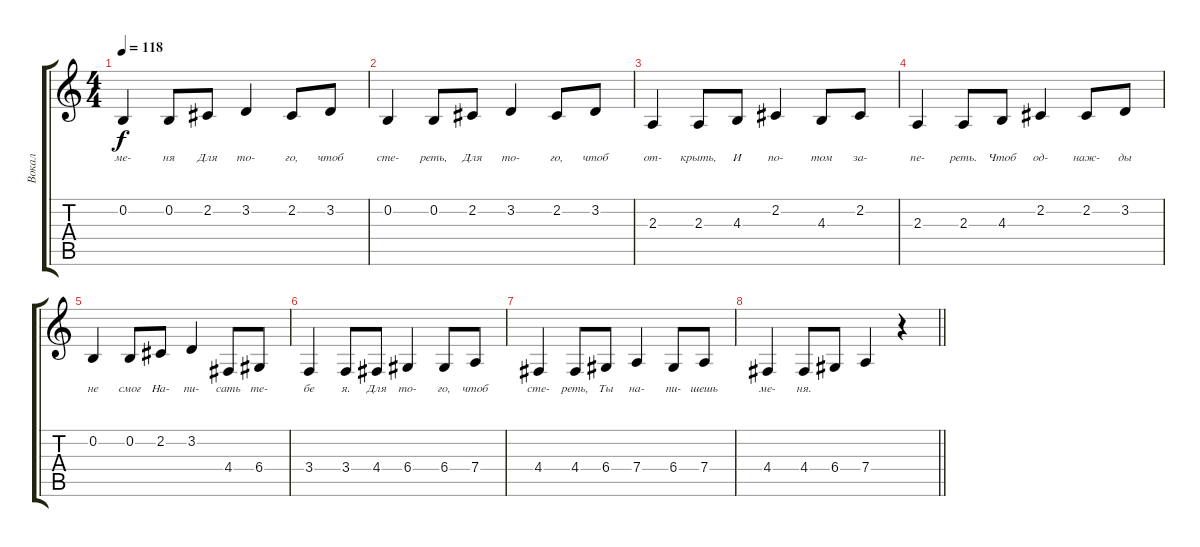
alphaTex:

\track ("Вокал" "Вокал") {instrument clarinet}
\staff {score tabs}
\tuning (E4 B3 G3 D3 A2 E2) {hide}
\ts (4 4)
\tempo 118
\clef g2
\ks c
0.2.4{lyrics (0 "ме-") lyrics (1 "") lyrics (2 "") lyrics (3 "") lyrics (4 "") dy f} 0.2.8{lyrics (0 "ня") lyrics (1 "") lyrics (2 "") lyrics (3 "") lyrics (4 "")} 2.2.8{lyrics (0 "Для") lyrics (1 "") lyrics (2 "") lyrics (3 "") lyrics (4 "")} 3.2.4{lyrics (0 "то-") lyrics (1 "") lyrics (2 "") lyrics (3 "") lyrics (4 "")} 2.2.8{lyrics (0 "го,") lyrics (1 "") lyrics (2 "") lyrics (3 "") lyrics (4 "")} 3.2.8{lyrics (0 "чтоб") lyrics (1 "") lyrics (2 "") lyrics (3 "") lyrics (4 "")} |
0.2.4{lyrics (0 "сте-") lyrics (1 "") lyrics (2 "") lyrics (3 "") lyrics (4 "")} 0.2.8{lyrics (0 "реть,") lyrics (1 "") lyrics (2 "") lyrics (3 "") lyrics (4 "")} 2.2.8{lyrics (0 "Для") lyrics (1 "") lyrics (2 "") lyrics (3 "") lyrics (4 "")} 3.2.4{lyrics (0 "то-") lyrics (1 "") lyrics (2 "") lyrics (3 "") lyrics (4 "")} 2.2.8{lyrics (0 "го,") lyrics (1 "") lyrics (2 "") lyrics (3 "") lyrics (4 "")} 3.2.8{lyrics (0 "чтоб") lyrics (1 "") lyrics (2 "") lyrics (3 "") lyrics (4 "")} |
2.3.4{lyrics (0 "от-") lyrics (1 "") lyrics (2 "") lyrics (3 "") lyrics (4 "")} 2.3.8{lyrics (0 "крыть,") lyrics (1 "") lyrics (2 "") lyrics (3 "") lyrics (4 "")} 4.3.8{lyrics (0 "И") lyrics (1 "") lyrics (2 "") lyrics (3 "") lyrics (4 "")} 2.2.4{lyrics (0 "по-") lyrics (1 "") lyrics (2 "") lyrics (3 "") lyrics (4 "")} 4.3.8{lyrics (0 "том") lyrics (1 "") lyrics (2 "") lyrics (3 "") lyrics (4 "")} 2.2.8{lyrics (0 "за-") lyrics (1 "") lyrics (2 "") lyrics (3 "") lyrics (4 "")} |
2.3.4{lyrics (0 "пе-") lyrics (1 "") lyrics (2 "") lyrics (3 "") lyrics (4 "")} 2.3.8{lyrics (0 "реть.") lyrics (1 "") lyrics (2 "") lyrics (3 "") lyrics (4 "")} 4.3.8{lyrics (0 "Чтоб") lyrics (1 "") lyrics (2 "") lyrics (3 "") lyrics (4 "")} 2.2.4{lyrics (0 "од-") lyrics (1 "") lyrics (2 "") lyrics (3 "") lyrics (4 "")} 2.2.8{lyrics (0 "наж-") lyrics (1 "") lyrics (2 "") lyrics (3 "") lyrics (4 "")} 3.2.8{lyrics (0 "ды") lyrics (1 "") lyrics (2 "") lyrics (3 "") lyrics (4 "")} |
0.2.4{lyrics (0 "не") lyrics (1 "") lyrics (2 "") lyrics (3 "") lyrics (4 "")} 0.2.8{lyrics (0 "смог") lyrics (1 "") lyrics (2 "") lyrics (3 "") lyrics (4 "")} 2.2.8{lyrics (0 "На-") lyrics (1 "") lyrics (2 "") lyrics (3 "") lyrics (4 "")} 3.2.4{lyrics (0 "пи-") lyrics (1 "") lyrics (2 "") lyrics (3 "") lyrics (4 "")} 4.4.8{lyrics (0 "сать") lyrics (1 "") lyrics (2 "") lyrics (3 "") lyrics (4 "")} 6.4.8{lyrics (0 "те-") lyrics (1 "") lyrics (2 "") lyrics (3 "") lyrics (4 "")} |
3.4.4{lyrics (0 "бе") lyrics (1 "") lyrics (2 "") lyrics (3 "") lyrics (4 "")} 3.4.8{lyrics (0 "я.") lyrics (1 "") lyrics (2 "") lyrics (3 "") lyrics (4 "")} 4.4.8{lyrics (0 "Для") lyrics (1 "") lyrics (2 "") lyrics (3 "") lyrics (4 "")} 6.4.4{lyrics (0 "то-") lyrics (1 "") lyrics (2 "") lyrics (3 "") lyrics (4 "")} 6.4.8{lyrics (0 "го,") lyrics (1 "") lyrics (2 "") lyrics (3 "") lyrics (4 "")} 7.4.8{lyrics (0 "чтоб") lyrics (1 "") lyrics (2 "") lyrics (3 "") lyrics (4 "")} |
4.4.4{lyrics (0 "сте-") lyrics (1 "") lyrics (2 "") lyrics (3 "") lyrics (4 "")} 4.4.8{lyrics (0 "реть,") lyrics (1 "") lyrics (2 "") lyrics (3 "") lyrics (4 "")} 6.4.8{lyrics (0 "Ты") lyrics (1 "") lyrics (2 "") lyrics (3 "") lyrics (4 "")} 7.4.4{lyrics (0 "на-") lyrics (1 "") lyrics (2 "") lyrics (3 "") lyrics (4 "")} 6.4.8{lyrics (0 "пи-") lyrics (1 "") lyrics (2 "") lyrics (3 "") lyrics (4 "")} 7.4.8{lyrics (0 "шешь") lyrics (1 "") lyrics (2 "") lyrics (3 "") lyrics (4 "")} |
\barLineRight lightlight
4.4.4{lyrics (0 "ме-") lyrics (1 "") lyrics (2 "") lyrics (3 "") lyrics (4 "")} 4.4.8{lyrics (0 "ня.") lyrics (1 "") lyrics (2 "") lyrics (3 "") lyrics (4 "")} 6.4.8 7.4.4 r.4
